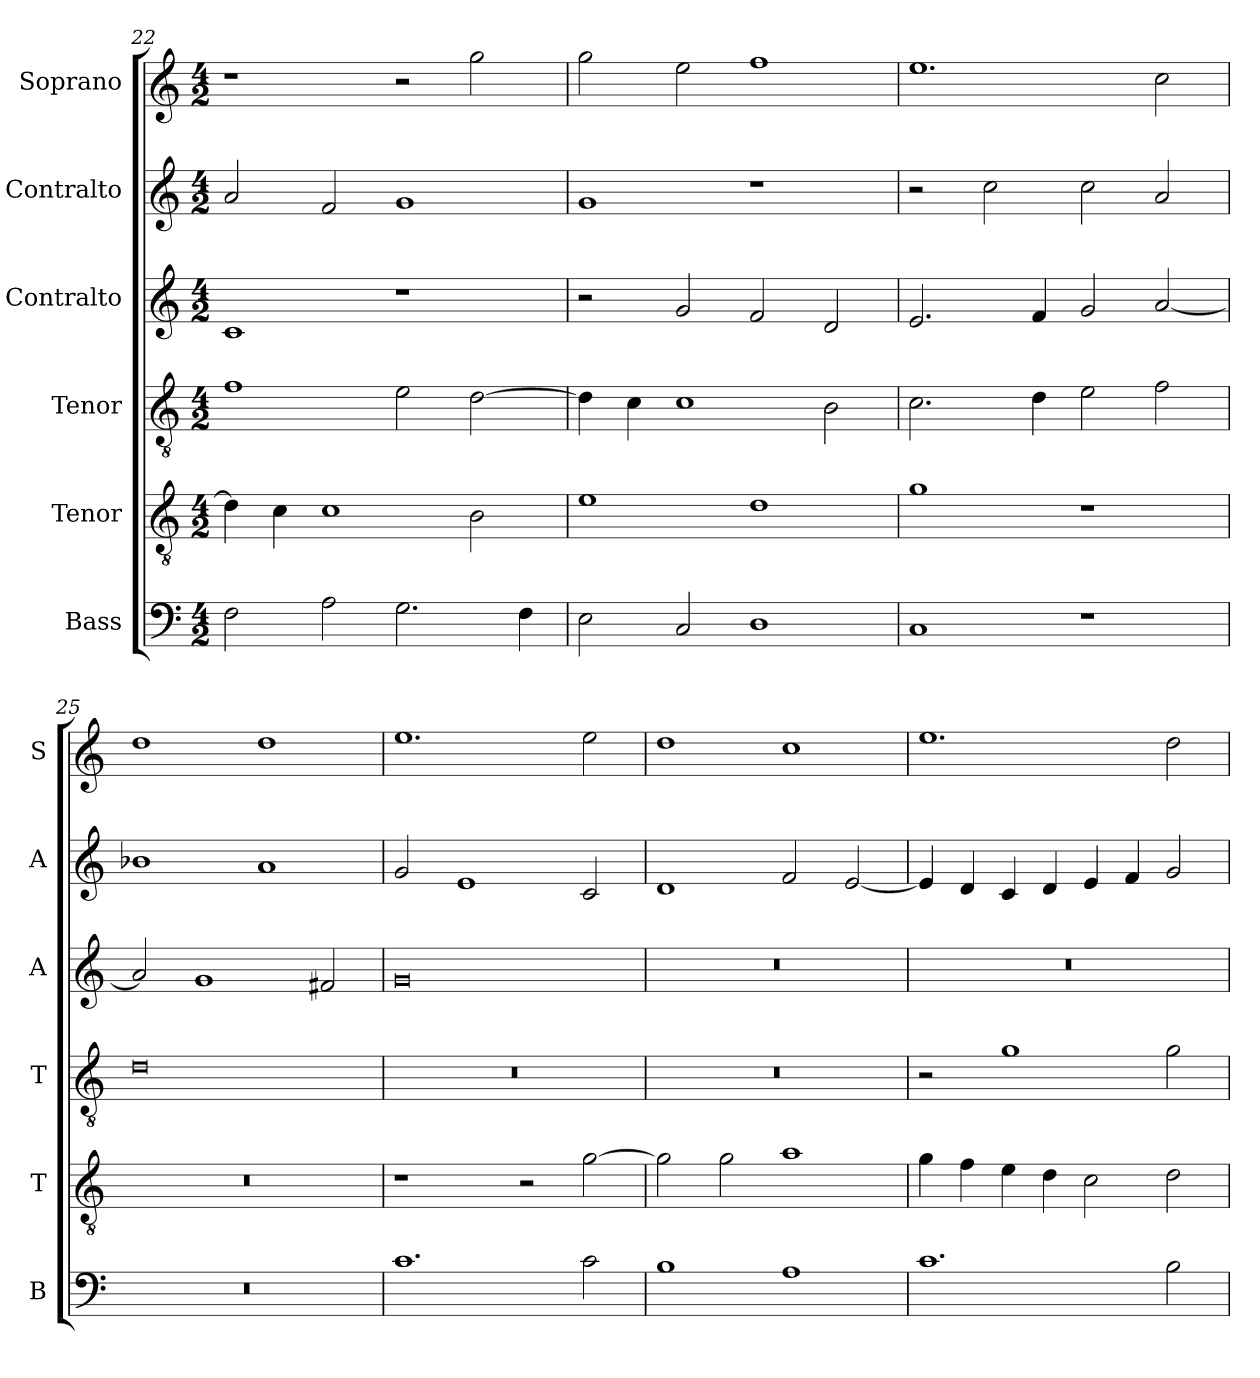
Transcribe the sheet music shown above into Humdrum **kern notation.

**kern	**kern	**kern	**kern	**kern	**kern
*part6	*part5	*part4	*part3	*part2	*part1
*staff6	*staff5	*staff4	*staff3	*staff2	*staff1
*I"Bass	*I"Tenor	*I"Tenor	*I"Contralto	*I"Contralto	*I"Soprano
*I'B	*I'T	*I'T	*I'A	*I'A	*I'S
*clefF4	*clefGv2	*clefGv2	*clefG2	*clefG2	*clefG2
*k[]	*k[]	*k[]	*k[]	*k[]	*k[]
*G:mix	*G:mix	*G:mix	*G:mix	*G:mix	*G:mix
*M4/2	*M4/2	*M4/2	*M4/2	*M4/2	*M4/2
=22	=22	=22	=22	=22	=22
2F	4d]	1f	1c	2a	1r
.	4c	.	.	.	.
2A	1c	.	.	2f	.
2.G	.	2e	1r	1g	2r
.	2B	[2d	.	.	2gg
4F	.	.	.	.	.
=23	=23	=23	=23	=23	=23
2E	1e	4d]	2r	1g	2gg
.	.	4c	.	.	.
2C	.	1c	2g	.	2ee
1D	1d	.	2f	1r	1ff
.	.	2B	2d	.	.
=24	=24	=24	=24	=24	=24
1C	1g	2.c	2.e	2r	1.ee
.	.	.	.	2cc	.
.	.	4d	4f	.	.
1r	1r	2e	2g	2cc	.
.	.	2f	[2a	2a	2cc
=25	=25	=25	=25	=25	=25
0r	0r	0d	2a]	1b-X	1dd
.	.	.	1g	.	.
.	.	.	.	1a	1dd
.	.	.	2f#X	.	.
=26	=26	=26	=26	=26	=26
1.c	1r	0r	0g	2g	1.ee
.	.	.	.	1e	.
.	2r	.	.	.	.
2c	[2g	.	.	2c	2ee
=27	=27	=27	=27	=27	=27
1B	2g]	0r	0r	1d	1dd
.	2g	.	.	.	.
1A	1a	.	.	2f	1cc
.	.	.	.	[2e	.
=28	=28	=28	=28	=28	=28
1.c	4g	2r	0r	4e]	1.ee
.	4f	.	.	4d	.
.	4e	1g	.	4c	.
.	4d	.	.	4d	.
.	2c	.	.	4e	.
.	.	.	.	4f	.
2B	2d	2g	.	2g	2dd
=	=	=	=	=	=
*-	*-	*-	*-	*-	*-
